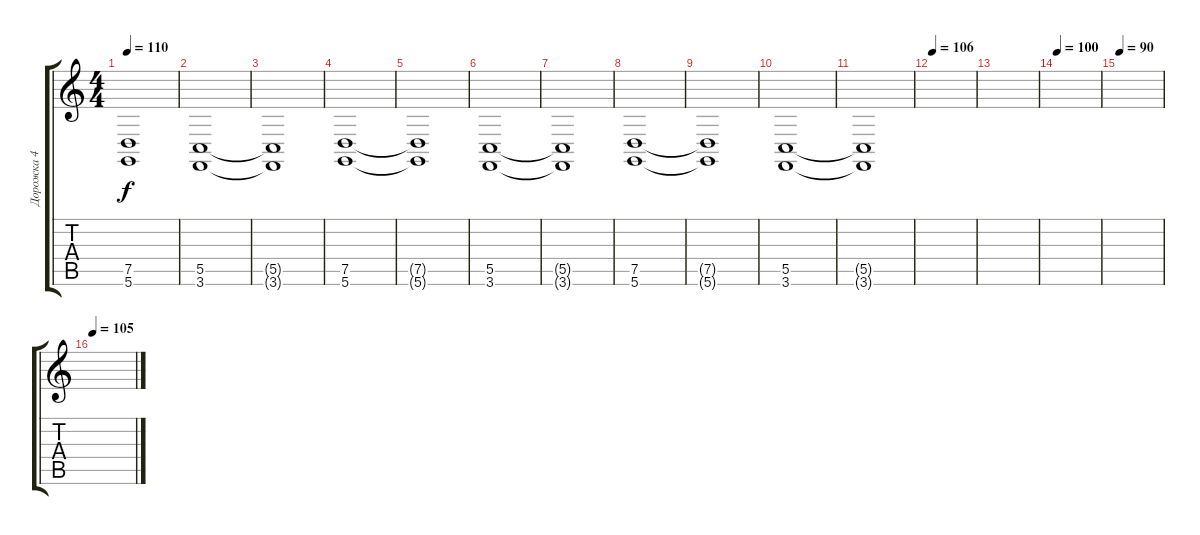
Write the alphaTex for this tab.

\track ("Дорожка 4" "Дорожка 4") {instrument choiraahs}
\staff {score tabs}
\tuning (D4 A3 F3 C3 G2 D2) {hide}
\ts (4 4)
\tempo 110
\clef g2
\ks c
(7.5{t} 5.6{t}).1{dy f} |
(5.5 3.6).1 |
(5.5{t} 3.6{t}).1 |
(7.5 5.6).1 |
(7.5{t} 5.6{t}).1 |
(5.5 3.6).1 |
(5.5{t} 3.6{t}).1 |
(7.5 5.6).1 |
(7.5{t} 5.6{t}).1 |
(5.5 3.6).1 |
(5.5{t} 3.6{t}).1 |
\tempo 106
|
|
\tempo 100
|
\tempo 90
|
\tempo 105
